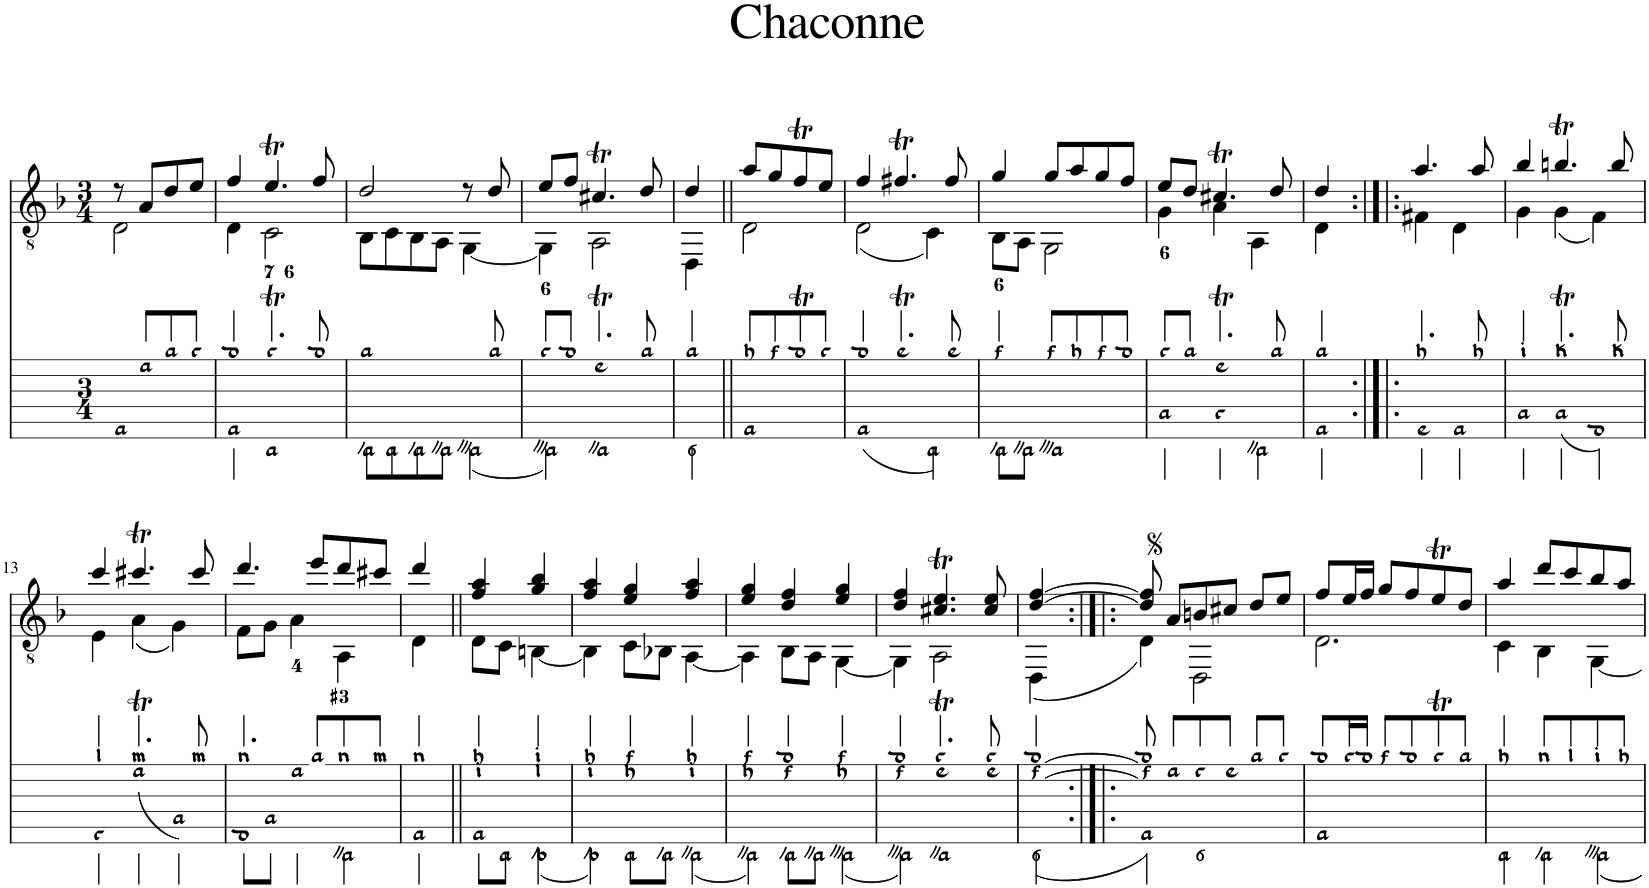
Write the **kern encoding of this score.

**kern	**kern
*part1	*part1
*staff2	*staff1
*I"Theorba	*
*I'Thb.	*
*stria6	*
*	*clefGv2
*k[b-]	*k[b-]
*M3/4	*M3/4
=1	=1
*^	*^
8r	2D	8r	2D\
8A/L	.	8A/L	.
8d/	.	8d/	.
8e/J	.	8e/J	.
=2	=2	=2	=2
4f/	4D\	4f/	4D\
4.et/	2C	4.et/	2C\
8f/	.	8f/	.
=3	=3	=3	=3
2d	8BB-\L	2d/	8BB-\L
.	8C\	.	8C\
.	8BB-\	.	8BB-\
.	8AA\J	.	8AA\J
8r	[4GG\	8r	[4GG\
8d/	.	8d/	.
=4	=4	=4	=4
8e/L	4GG\]	8e/L	4GG\]
8f/J	.	8f/J	.
4.c#Xt/	2AA	4.c#Xt/	2AA\
8d/	.	8d/	.
=5	=5	=5	=5
4d/	4DD\	4d/	4DD\
=6||	=6||	=6||	=6||
8a/L	2D	8a/L	2D\
8g/	.	8g/	.
8fT/	.	8fT/	.
8e/J	.	8e/J	.
=7	=7	=7	=7
4f/	2D	4f/	(2D\
4.f#Xt/	.	4.f#Xt/	.
.	4C\	.	4C\)
8f#/	.	8f#/	.
=8	=8	=8	=8
4g/	8BB-\L	4g/	8BB-\L
.	8AA\J	.	8AA\J
8g/L	2GG	8g/L	2GG\
8a/	.	8a/	.
8g/	.	8g/	.
8f/J	.	8f/J	.
=9	=9	=9	=9
8e/L	4G\	8e/L	4G\
8d/J	.	8d/J	.
4.c#Xt/	4A\	4.c#Xt/	4A\
.	4AA\	.	4AA\
8d/	.	8d/	.
=10	=10	=10	=10
4d/	4D\	4d/	4D\
=11:|!|:	=11:|!|:	=11:|!|:	=11:|!|:
4.a/	4F#X\	4.a/	4F#X\
.	4D\	.	4D\
8a/	.	8a/	.
=12	=12	=12	=12
4b-/	4G\	4b-/	4G\
4.bnt/	4G\	4.bnt/	(4G\
.	4F\	.	4F\)
8b/	.	8b/	.
!!LO:LB:g=z	!!
=13	=13	=13	=13
4cc/	4E\	4cc/	4E\
4.cc#Xt/	4A\	4.cc#Xt/	(4A\
.	4G\	.	4G\)
8cc#/	.	8cc#/	.
=14	=14	=14	=14
4.dd/	8F\L	4.dd/	8F\L
.	8G\J	.	8G\J
.	4A\	.	4A\
8ee/L	.	8ee/L	.
8dd/	4AA\	8dd/	4AA\
8cc#X/J	.	8cc#X/J	.
=15	=15	=15	=15
4dd/	4D\	4dd/	4D\
=16||	=16||	=16||	=16||
4f/ 4a/	8D\L	4f/ 4a/	8D\L
.	8C\J	.	8C\J
4g/ 4b-/	[4BBn\	4g/ 4b-/	[4BBn\
=17	=17	=17	=17
4f/ 4a/	4BB\]	4f/ 4a/	4BB\]
4e/ 4g/	8C\L	4e/ 4g/	8C\L
.	8BB-X\J	.	8BB-X\J
4f/ 4a/	[4AA\	4f/ 4a/	[4AA\
=18	=18	=18	=18
4e/ 4g/	4AA\]	4e/ 4g/	4AA\]
4d/ 4f/	8BB-\L	4d/ 4f/	8BB-\L
.	8AA\J	.	8AA\J
4e/ 4g/	[4GG\	4e/ 4g/	[4GG\
=19	=19	=19	=19
4d/ 4f/	4GG\]	4d/ 4f/	4GG\]
4.c#X/T 4.e/T	2AA	4.c#X/T 4.e/T	2AA\
8c#/ 8e/	.	8c#/ 8e/	.
=20	=20	=20	=20
[4d/ [4f/	4DD\	[4d/ [4f/	(4DD\
=21:|!|:	=21:|!|:	=21:|!|:	=21:|!|:
8d/] 8f/]	4D\	8d/] 8f/]	4D\)
8A/L	.	8A/L	.
8Bn/	2DD	8Bn/	2DD\
8c#X/J	.	8c#X/J	.
8d/L	.	8d/L	.
8e/J	.	8e/J	.
=22	=22	=22	=22
8f/L	2.D	8f/L	2.D\
16e/L	.	16e/L	.
16f/JJ	.	16f/JJ	.
8g/L	.	8g/L	.
8f/	.	8f/	.
8et/	.	8et/	.
8d/J	.	8d/J	.
=23	=23	=23	=23
4a/	4C\	4a/	4C\
8dd/L	4BB-\	8dd/L	4BB-\
8cc/	.	8cc/	.
8b-/	[4GG\	8b-/	[4GG\
8a/J	.	8a/J	.
*v	*v	*	*
*	*v	*v
=	=
*-	*-
